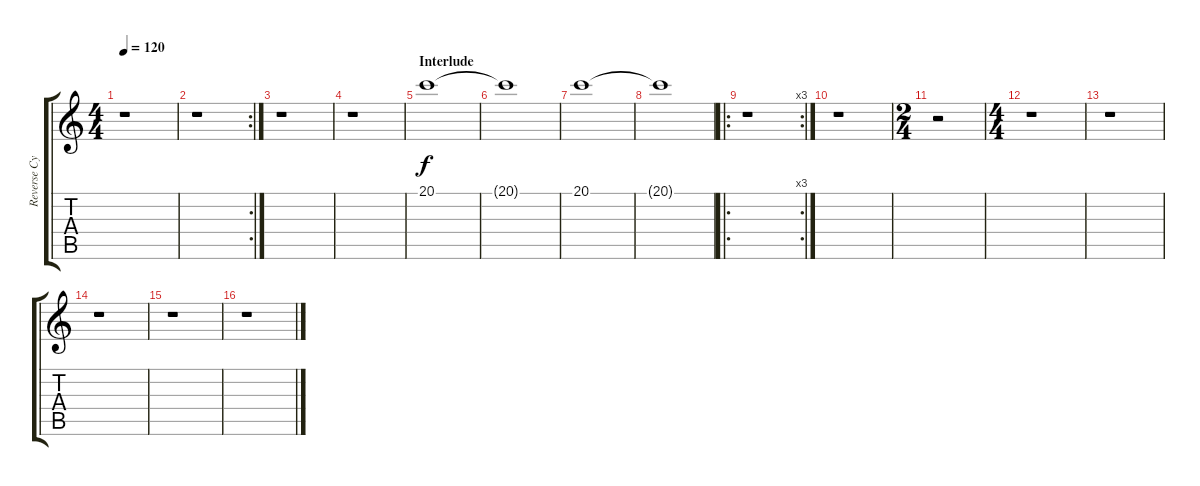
\track ("Reverse Cymbal" "Reverse Cy") {instrument reversecymbal}
\staff {score tabs}
\tuning (E4 B3 G3 D3 A2 E2) {hide}
\ts (4 4)
\tempo 120
\clef g2
\ks c
r.1{dy f} |
\rc 2
r.1 |
r.1 |
r.1 |
\section ("" "Interlude")
20.1.1 |
20.1{t}.1 |
20.1.1 |
20.1{t}.1 |
\ro
\rc 3
r.1 |
r.1 |
\ts (2 4)
r.2 |
\ts (4 4)
r.1 |
r.1 |
r.1 |
r.1 |
r.1
